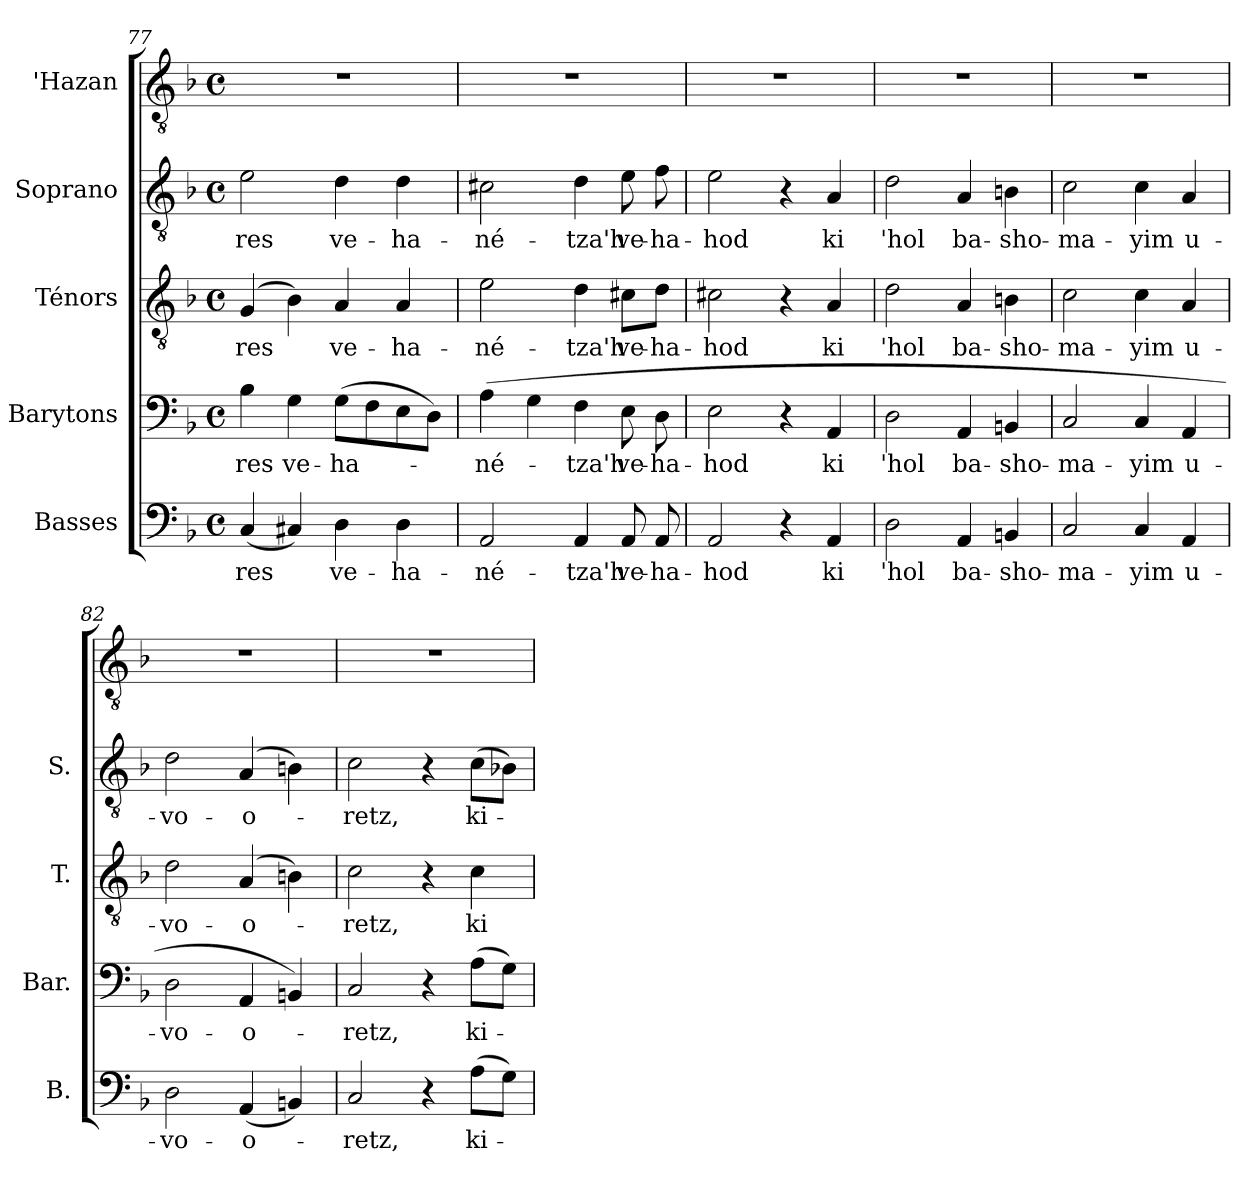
**kern	**text	**kern	**text	**kern	**text	**kern	**text	**kern
*part5	*part5	*part4	*part4	*part3	*part3	*part2	*part2	*part1
*staff5	*staff5	*staff4	*staff4	*staff3	*staff3	*staff2	*staff2	*staff1
*I"Basses	*	*I"Barytons	*	*I"Ténors	*	*I"Soprano	*	*I"'Hazan
*I'B.	*	*I'Bar.	*	*I'T.	*	*I'S.	*	*I''H.
!!LO:PB:g=z
*clefF4	*	*clefF4	*	*clefGv2	*	*clefGv2	*	*clefGv2
*	*	*	*	*ITrd7c12	*	*ITrd7c12	*	*ITrd7c12
*k[b-]	*	*k[b-]	*	*k[b-]	*	*k[b-]	*	*k[b-]
*F:	*	*F:	*	*F:	*	*F:	*	*F:
*M4/4	*	*M4/4	*	*M4/4	*	*M4/4	*	*M4/4
*met(c)	*	*met(c)	*	*met(c)	*	*met(c)	*	*met(c)
=77	=77	=77	=77	=77	=77	=77	=77	=77
!	!LO:LY:b:color=#000000	!	!	!	!	!	!	!
!	!	!	!LO:LY:b:color=#000000	!	!	!	!	!
!	!	!	!	!	!LO:LY:b:color=#000000	!	!	!
!	!	!	!	!	!	!	!LO:LY:b:color=#000000	!
(4Ci/	-res	4B-i\	-res	(4GGi/	-res	2Ei\	-res	1r
!	!	!	!LO:LY:b:color=#000000	!	!	!	!	!
4C#Xi/)	.	4Gi\	ve-	4BB-i\)	.	.	.	.
!	!LO:LY:b:color=#000000	!	!	!	!	!	!	!
!	!	!	!LO:LY:b:color=#000000	!	!	!	!	!
!	!	!	!	!	!LO:LY:b:color=#000000	!	!	!
!	!	!	!	!	!	!	!LO:LY:b:color=#000000	!
4Di\	ve-	(8Gi\L	-ha-	4AAi/	ve-	4Di\	ve-	.
.	.	8Fi\	.	.	.	.	.	.
!	!LO:LY:b:color=#000000	!	!	!	!	!	!	!
!	!	!	!	!	!LO:LY:b:color=#000000	!	!	!
!	!	!	!	!	!	!	!LO:LY:b:color=#000000	!
4Di\	-ha-	8Ei\	.	4AAi/	-ha-	4Di\	-ha-	.
.	.	8Di\J)	.	.	.	.	.	.
=78	=78	=78	=78	=78	=78	=78	=78	=78
!	!LO:LY:b:color=#000000	!	!	!	!	!	!	!
!	!	!	!LO:LY:b:color=#000000	!	!	!	!	!
!	!	!	!	!	!LO:LY:b:color=#000000	!	!	!
!	!	!	!	!	!	!	!LO:LY:b:color=#000000	!
2AAi/	-né-	(4Ai\	-né-	2Ei\	-né-	2C#Xi\	-né-	1r
.	.	4Gi\	.	.	.	.	.	.
!	!LO:LY:b:color=#000000	!	!	!	!	!	!	!
!	!	!	!LO:LY:b:color=#000000	!	!	!	!	!
!	!	!	!	!	!LO:LY:b:color=#000000	!	!	!
!	!	!	!	!	!	!	!LO:LY:b:color=#000000	!
4AAi/	-tza'h	4Fi\	-tza'h	4Di\	-tza'h	4Di\	-tza'h	.
!	!LO:LY:b:color=#000000	!	!	!	!	!	!	!
!	!	!	!LO:LY:b:color=#000000	!	!	!	!	!
!	!	!	!	!	!LO:LY:b:color=#000000	!	!	!
!	!	!	!	!	!	!	!LO:LY:b:color=#000000	!
8AAi/	ve-	8Ei\	ve-	8C#Xi\L	ve-	8Ei\	ve-	.
!	!LO:LY:b:color=#000000	!	!	!	!	!	!	!
!	!	!	!LO:LY:b:color=#000000	!	!	!	!	!
!	!	!	!	!	!LO:LY:b:color=#000000	!	!	!
!	!	!	!	!	!	!	!LO:LY:b:color=#000000	!
8AAi/	-ha-	8Di\	-ha-	8Di\J	-ha-	8Fi\	-ha-	.
=79	=79	=79	=79	=79	=79	=79	=79	=79
!	!LO:LY:b:color=#000000	!	!	!	!	!	!	!
!	!	!	!LO:LY:b:color=#000000	!	!	!	!	!
!	!	!	!	!	!LO:LY:b:color=#000000	!	!	!
!	!	!	!	!	!	!	!LO:LY:b:color=#000000	!
2AAi/	-hod	2Ei\	-hod	2C#Xi\	-hod	2Ei\	-hod	1r
4r	.	4r	.	4r	.	4r	.	.
!	!LO:LY:b:color=#000000	!	!	!	!	!	!	!
!	!	!	!LO:LY:b:color=#000000	!	!	!	!	!
!	!	!	!	!	!LO:LY:b:color=#000000	!	!	!
!	!	!	!	!	!	!	!LO:LY:b:color=#000000	!
4AAi/	ki	4AAi/	ki	4AAi/	ki	4AAi/	ki	.
=80	=80	=80	=80	=80	=80	=80	=80	=80
!	!LO:LY:b:color=#000000	!	!	!	!	!	!	!
!	!	!	!LO:LY:b:color=#000000	!	!	!	!	!
!	!	!	!	!	!LO:LY:b:color=#000000	!	!	!
!	!	!	!	!	!	!	!LO:LY:b:color=#000000	!
2Di\	'hol	2Di\	'hol	2Di\	'hol	2Di\	'hol	1r
!	!LO:LY:b:color=#000000	!	!	!	!	!	!	!
!	!	!	!LO:LY:b:color=#000000	!	!	!	!	!
!	!	!	!	!	!LO:LY:b:color=#000000	!	!	!
!	!	!	!	!	!	!	!LO:LY:b:color=#000000	!
4AAi/	ba-	4AAi/	ba-	4AAi/	ba-	4AAi/	ba-	.
!	!LO:LY:b:color=#000000	!	!	!	!	!	!	!
!	!	!	!LO:LY:b:color=#000000	!	!	!	!	!
!	!	!	!	!	!LO:LY:b:color=#000000	!	!	!
!	!	!	!	!	!	!	!LO:LY:b:color=#000000	!
4BBni/	-sho-	4BBni/	-sho-	4BBni\	-sho-	4BBni\	-sho-	.
=81	=81	=81	=81	=81	=81	=81	=81	=81
!	!LO:LY:b:color=#000000	!	!	!	!	!	!	!
!	!	!	!LO:LY:b:color=#000000	!	!	!	!	!
!	!	!	!	!	!LO:LY:b:color=#000000	!	!	!
!	!	!	!	!	!	!	!LO:LY:b:color=#000000	!
2Ci/	-ma-	2Ci/	-ma-	2Ci\	-ma-	2Ci\	-ma-	1r
!	!LO:LY:b:color=#000000	!	!	!	!	!	!	!
!	!	!	!LO:LY:b:color=#000000	!	!	!	!	!
!	!	!	!	!	!LO:LY:b:color=#000000	!	!	!
!	!	!	!	!	!	!	!LO:LY:b:color=#000000	!
4Ci/	-yim	4Ci/	-yim	4Ci\	-yim	4Ci\	-yim	.
!	!LO:LY:b:color=#000000	!	!	!	!	!	!	!
!	!	!	!LO:LY:b:color=#000000	!	!	!	!	!
!	!	!	!	!	!LO:LY:b:color=#000000	!	!	!
!	!	!	!	!	!	!	!LO:LY:b:color=#000000	!
4AAi/	u-	4AAi/	u-	4AAi/	u-	4AAi/	u-	.
=82	=82	=82	=82	=82	=82	=82	=82	=82
!	!LO:LY:b:color=#000000	!	!	!	!	!	!	!
!	!	!	!LO:LY:b:color=#000000	!	!	!	!	!
!	!	!	!	!	!LO:LY:b:color=#000000	!	!	!
!	!	!	!	!	!	!	!LO:LY:b:color=#000000	!
2Di\	-vo-	2Di\	-vo-	2Di\	-vo-	2Di\	-vo-	1r
!	!LO:LY:b:color=#000000	!	!	!	!	!	!	!
!	!	!	!LO:LY:b:color=#000000	!	!	!	!	!
!	!	!	!	!	!LO:LY:b:color=#000000	!	!	!
!	!	!	!	!	!	!	!LO:LY:b:color=#000000	!
(4AAi/	-o-	4AAi/	-o-	(4AAi/	-o-	(4AAi/	-o-	.
4BBni/)	.	4BBni/)	.	4BBni\)	.	4BBni\)	.	.
!!LO:LB:g=z
=83	=83	=83	=83	=83	=83	=83	=83	=83
!	!LO:LY:b:color=#000000	!	!	!	!	!	!	!
!	!	!	!LO:LY:b:color=#000000	!	!	!	!	!
!	!	!	!	!	!LO:LY:b:color=#000000	!	!	!
!	!	!	!	!	!	!	!LO:LY:b:color=#000000	!
2Ci/	-retz,	2Ci/	-retz,	2Ci\	-retz,	2Ci\	-retz,	1r
4r	.	4r	.	4r	.	4r	.	.
!	!LO:LY:b:color=#000000	!	!	!	!	!	!	!
!	!	!	!LO:LY:b:color=#000000	!	!	!	!	!
!	!	!	!	!	!LO:LY:b:color=#000000	!	!	!
!	!	!	!	!	!	!	!LO:LY:b:color=#000000	!
(8Ai\L	ki-	(8Ai\L	ki-	4Ci\	ki-	(8Ci\L	ki-	.
8Gi\J)	.	8Gi\J)	.	.	.	8BB-Xi\J)	.	.
=	=	=	=	=	=	=	=	=
*-	*-	*-	*-	*-	*-	*-	*-	*-
